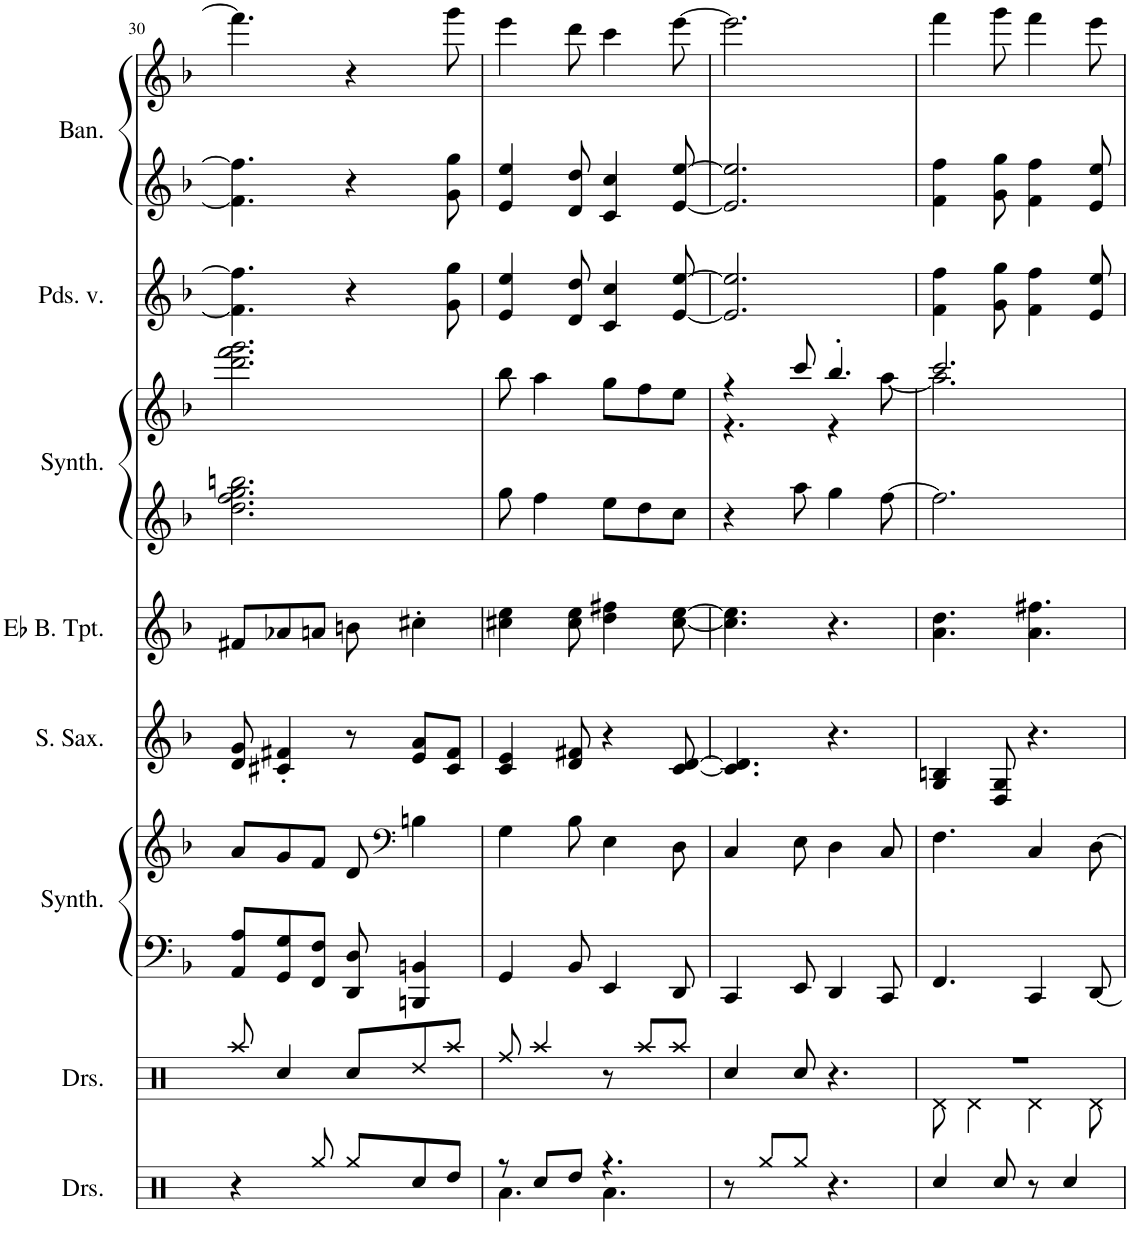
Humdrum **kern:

**kern	**kern	**kern	**kern	**kern	**kern	**kern	**kern	**kern	**kern	**kern
*part8	*part7	*part6	*part6	*part5	*part4	*part3	*part3	*part2	*part1	*part1
*staff11	*staff10	*staff9	*staff8	*staff7	*staff6	*staff5	*staff4	*staff3	*staff2	*staff1
*I"Drumset	*I"Drumset	*I"Brass Synthesizer	*	*I"Soprano Saxophone	*I"Eb Bass Trumpet	*I"Pad Synthesizer	*	*I"Pardessus de viole	*I"Bandoneon	*
*I'Drs.	*I'Drs.	*I'Synth.	*	*I'S. Sax.	*I'Eb B. Tpt.	*I'Synth.	*	*I'Pds. v.	*I'Ban.	*
!!LO:PB:g=z
*clefX	*clefX	*clefF4	*clefG2	*clefG2	*clefG2	*clefG2	*clefG2	*clefG2	*clefG2	*clefG2
*	*	*	*	*Trd1c2	*Trd5c9	*	*	*	*	*
*k[]	*k[]	*k[b-]	*k[b-]	*k[b-]	*k[b-]	*k[b-]	*k[b-]	*k[b-]	*k[b-]	*k[b-]
*M6/8	*M6/8	*M6/8	*M6/8	*M6/8	*M6/8	*M6/8	*M6/8	*M6/8	*M6/8	*M6/8
=30	=30	=30	=30	=30	=30	=30	=30	=30	=30	=30
4r	8Raa/	8AA/ 8A/L	8a/L	8d/ 8g/	8f#X/L	2.dd\ 2.ff\ 2.gg\ 2.bbn\	2.ddd\ 2.fff\ 2.ggg\	4.f\] 4.ff\]	4.f\] 4.ff\]	4.fff\]
.	4Rcc/	8GG/ 8G/	8g/	4c#X/' 4f#X/'	8a-X/	.	.	.	.	.
8Rgg/	.	8FF/ 8F/J	8f/J	.	8an/J	.	.	.	.	.
8Rgg/L	8Rcc/L	8DD/ 8D/	8d/	8r	8bn\	.	.	4r	4r	4r
*	*	*	*clefF4	*	*	*	*	*	*	*
8Rcc/	8Rdd/	4BBBn/ 4BBn/	4Bn\	8e/ 8a/L	4cc#X'\	.	.	.	.	.
8Rdd/J	8Raa/J	.	.	8c#/ 8f#/J	.	.	.	8g\ 8gg\	8g\ 8gg\	8ggg\
=31	=31	=31	=31	=31	=31	=31	=31	=31	=31	=31
*^	*	*	*	*	*	*	*	*	*	*
8r	4.Ra\	8Rff/	4GG/	4G\	4c/ 4e/	4cc#X\ 4ee\	8gg\	8bb-\	4e/ 4ee/	4e/ 4ee/	4eee\
8Rcc/L	.	4Raa/	.	.	.	.	4ff\	4aa\	.	.	.
8Rdd/J	.	.	8BB-/	8B-\	8d/ 8f#X/	8cc#\ 8ee\	.	.	8d/ 8dd/	8d/ 8dd/	8ddd\
4.r	4.Ra\	8r	4EE/	4E\	4r	4dd\ 4ff#X\	8ee\L	8gg\L	4c/ 4cc/	4c/ 4cc/	4ccc\
.	.	8Raa/L	.	.	.	.	8dd\	8ff\	.	.	.
.	.	8Raa/J	8DD/	8D\	[8c/ [8d/	[8cc#\ [8ee\	8cc\J	8ee\J	[8e/ [8ee/	[8e/ [8ee/	[8eee\
*v	*v	*	*	*	*	*	*	*	*	*	*
=32	=32	=32	=32	=32	=32	=32	=32	=32	=32	=32
*	*	*	*	*	*	*	*^	*	*	*
8r	4Rcc/	4CC/	4C/	4.c/] 4.d/]	4.cc#\] 4.ee\]	4r	4r	4.r	2.e/] 2.ee/]	2.e/] 2.ee/]	2.eee\]
8Rgg/L	.	.	.	.	.	.	.	.	.	.	.
8Rgg/J	8Rcc/	8EE/	8E\	.	.	8aa\	8ccc/	.	.	.	.
4.r	4.r	4DD/	4D\	4.r	4.r	4gg\	4.bb-'/	4r	.	.	.
.	.	8CC/	8C/	.	.	[8ff\	.	[8aa\	.	.	.
=33	=33	=33	=33	=33	=33	=33	=33	=33	=33	=33	=33
*	*^	*	*	*	*	*	*	*	*	*	*
4Rcc/	2.r	8Rd\	4.FF/	4.F\	4G/ 4Bn/	4.a\ 4.dd\	2.ff\]	2.ccc/	2.aa\]	4f\ 4ff\	4f\ 4ff\	4fff\
.	.	4Rd\	.	.	.	.	.	.	.	.	.	.
8Rcc/	.	.	.	.	8D/ 8G/	.	.	.	.	8g\ 8gg\	8g\ 8gg\	8ggg\
8r	.	4Rd\	4CC/	4C/	4.r	4.a\ 4.ff#X\	.	.	.	4f\ 4ff\	4f\ 4ff\	4fff\
4Rcc/	.	.	.	.	.	.	.	.	.	.	.	.
.	.	8Rd\	[8DD/	[8D\	.	.	.	.	.	8e/ 8ee/	8e/ 8ee/	8eee\
*	*v	*v	*	*	*	*	*	*v	*v	*	*	*
=	=	=	=	=	=	=	=	=	=	=
*-	*-	*-	*-	*-	*-	*-	*-	*-	*-	*-
